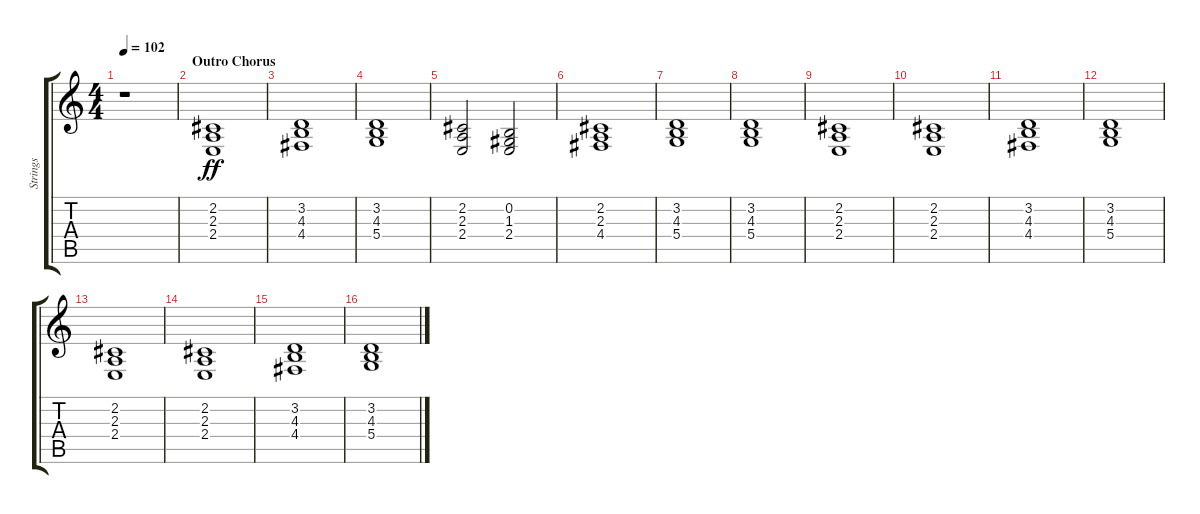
\track ("Strings" "Strings") {instrument synthstrings1}
\staff {score tabs}
\tuning (E4 B3 G3 D3 A2 E2) {hide}
\ts (4 4)
\tempo 102
\clef g2
\ks c
r.1{dy f} |
\section ("" "Outro Chorus")
(2.2 2.3 2.4).1{dy ff} |
(3.2 4.3 4.4).1 |
(3.2 4.3 5.4).1 |
(2.2 2.3 2.4).2 (0.2 1.3 2.4).2 |
(2.2 2.3 4.4).1 |
(3.2 4.3 5.4).1 |
(3.2 4.3 5.4).1 |
(2.2 2.3 2.4).1 |
(2.2 2.3 2.4).1 |
(3.2 4.3 4.4).1 |
(3.2 4.3 5.4).1 |
(2.2 2.3 2.4).1 |
(2.2 2.3 2.4).1 |
(3.2 4.3 4.4).1 |
(3.2 4.3 5.4).1
